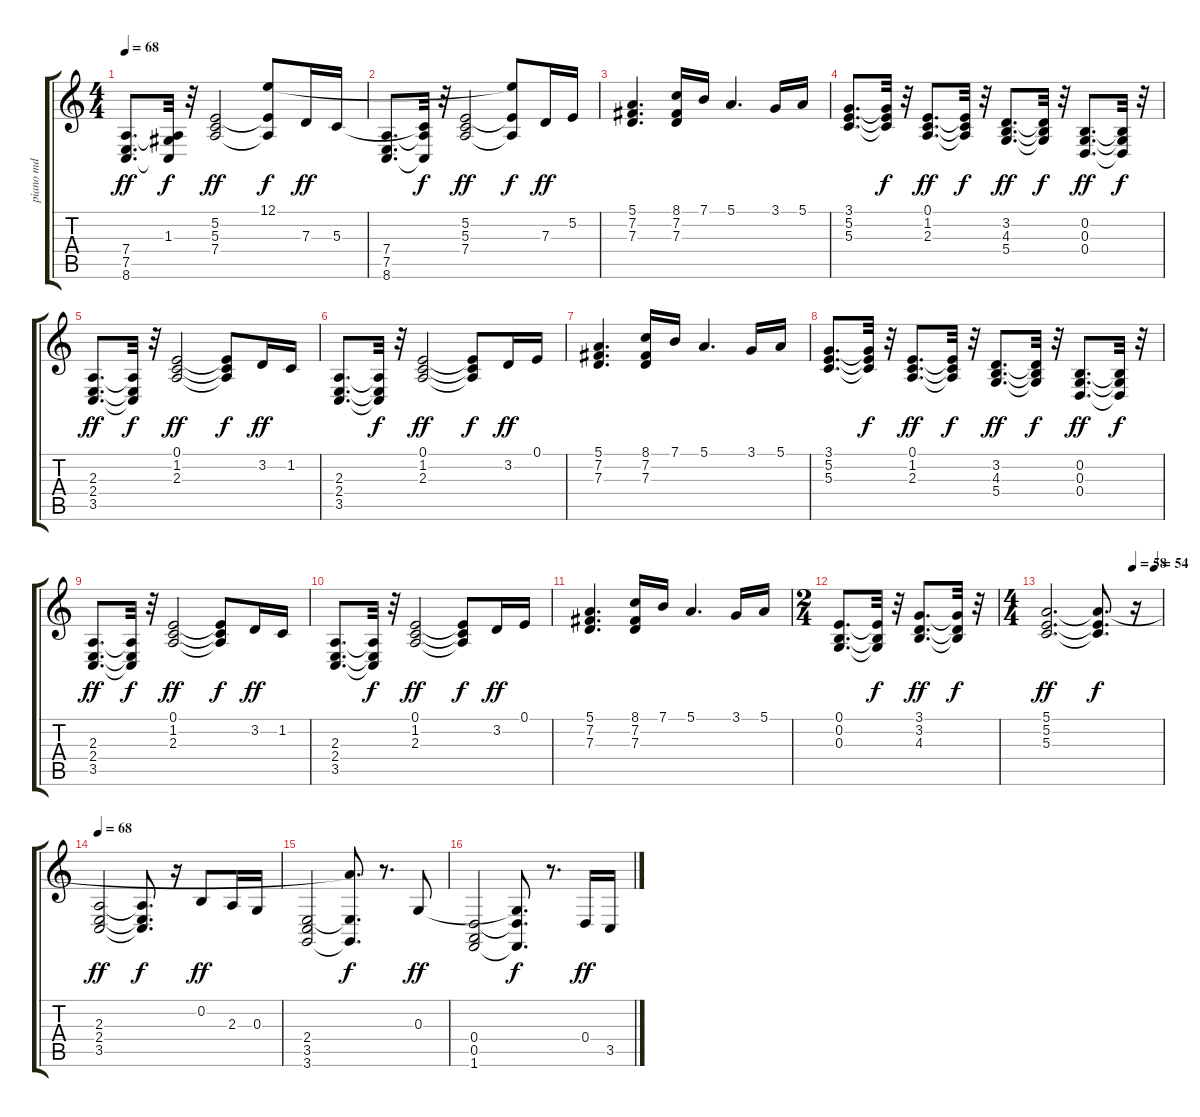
\track ("piano md" "piano md") {instrument acousticgrandpiano}
\staff {score tabs}
\tuning (E4 B3 G3 D3 A2 E2) {hide}
\ts (4 4)
\tempo 68
\clef g2
\ks c
(7.4 7.5 8.6).8{d dy ff} (1.3{t} 7.4{t} 8.6{t}).32{dy f} r.32 (5.2 5.3 7.4).2{dy ff} (12.1{t} 5.2{t} 7.4{t}).8{dy f} 7.3.16{dy ff} 5.3.16 |
(7.4 7.5 8.6).8{d} (5.3{t} 7.4{t} 8.6{t}).32{dy f} r.32 (5.2 5.3 7.4).2{dy ff} (12.1{t} 5.2{t} 7.4{t}).8{dy f} 7.3.16{dy ff} 5.2.16 |
(5.1 7.2 7.3).4{d} (8.1 7.2 7.3).16 7.1.16 5.1.4{d} 3.1.16 5.1.16 |
(3.1 5.2 5.3).8{d} (3.1{t} 5.2{t} 5.3{t}).32{dy f} r.32 (0.1 1.2 2.3).8{d dy ff} (0.1{t} 1.2{t} 2.3{t}).32{dy f} r.32 (3.2 4.3 5.4).8{d dy ff} (3.2{t} 4.3{t} 5.4{t}).32{dy f} r.32 (0.2 0.3 0.4).8{d dy ff} (0.2{t} 0.3{t} 0.4{t}).32{dy f} r.32 |
(2.3 2.4 3.5).8{d dy ff} (2.3{t} 2.4{t} 3.5{t}).32{dy f} r.32 (0.1 1.2 2.3).2{dy ff} (0.1{t} 1.2{t} 2.3{t}).8{dy f} 3.2.16{dy ff} 1.2.16 |
(2.3 2.4 3.5).8{d} (2.3{t} 2.4{t} 3.5{t}).32{dy f} r.32 (0.1 1.2 2.3).2{dy ff} (0.1{t} 1.2{t} 2.3{t}).8{dy f} 3.2.16{dy ff} 0.1.16 |
(5.1 7.2 7.3).4{d} (8.1 7.2 7.3).16 7.1.16 5.1.4{d} 3.1.16 5.1.16 |
(3.1 5.2 5.3).8{d} (3.1{t} 5.2{t} 5.3{t}).32{dy f} r.32 (0.1 1.2 2.3).8{d dy ff} (0.1{t} 1.2{t} 2.3{t}).32{dy f} r.32 (3.2 4.3 5.4).8{d dy ff} (3.2{t} 4.3{t} 5.4{t}).32{dy f} r.32 (0.2 0.3 0.4).8{d dy ff} (0.2{t} 0.3{t} 0.4{t}).32{dy f} r.32 |
(2.3 2.4 3.5).8{d dy ff} (2.3{t} 2.4{t} 3.5{t}).32{dy f} r.32 (0.1 1.2 2.3).2{dy ff} (0.1{t} 1.2{t} 2.3{t}).8{dy f} 3.2.16{dy ff} 1.2.16 |
(2.3 2.4 3.5).8{d} (2.3{t} 2.4{t} 3.5{t}).32{dy f} r.32 (0.1 1.2 2.3).2{dy ff} (0.1{t} 1.2{t} 2.3{t}).8{dy f} 3.2.16{dy ff} 0.1.16 |
(5.1 7.2 7.3).4{d} (8.1 7.2 7.3).16 7.1.16 5.1.4{d} 3.1.16 5.1.16 |
\ts (2 4)
(0.1 0.2 0.3).8{d} (0.1{t} 0.2{t} 0.3{t}).32{dy f} r.32 (3.1 3.2 4.3).8{d dy ff} (3.1{t} 3.2{t} 4.3{t}).32{dy f} r.32 |
\ts (4 4)
\tempo (58 0.75)
\tempo (54 0.9375)
(5.1 5.2 5.3).2{d dy ff} (5.1{t} 5.2{t} 5.3{t}).8{d dy f} r.16 |
\tempo 68
(2.3 2.4 3.5).2{dy ff} (2.3{t} 2.4{t} 3.5{t}).8{d dy f} r.16 0.2.8{dy ff} 2.3.16 0.3.16 |
(2.4 3.5 3.6).2 (5.1{t} 2.4{t} 3.6{t}).8{d dy f} r.8{d} 0.3.8{dy ff} |
(0.4 0.5 1.6).2 (0.3{t} 0.4{t} 1.6{t}).8{d dy f} r.8{d} 0.4.16{dy ff} 3.5.16
